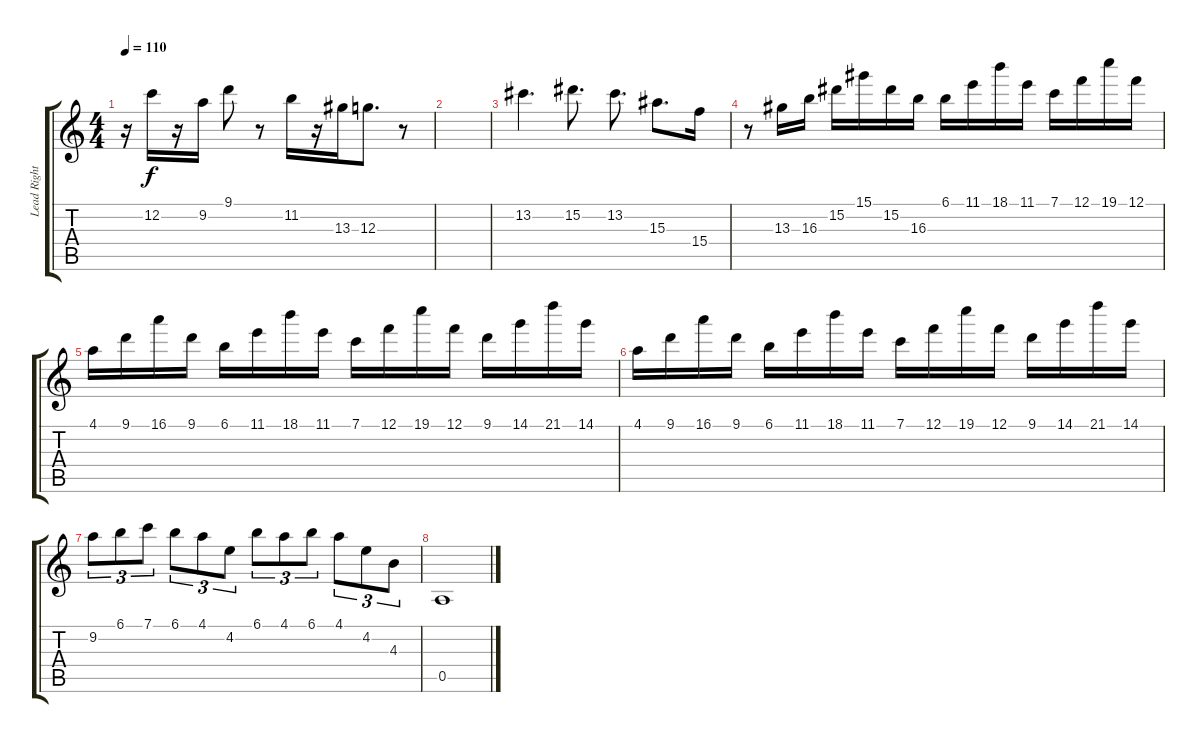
\track ("Lead Right" "Lead Right") {instrument overdrivenguitar}
\staff {score tabs}
\tuning (F4 C4 G3 D3 A2 E2) {hide}
\ts (4 4)
\tempo 110
\clef g2
\ks c
r.16{dy f} 12.2.16 r.16 9.2.16 9.1.8 r.8 11.2.16 r.16 13.3.16 12.3.8{d} r.8 |
|
13.2.4{d} 15.2.8{d} 13.2.8{d} 15.3.8{d} 15.4.16 |
r.8 13.3.16 16.3.16 15.2.16 15.1.16 15.2.16 16.3.16 6.1.16 11.1.16 18.1.16 11.1.16 7.1.16 12.1.16 19.1.16 12.1.16 |
4.1.16 9.1.16 16.1.16 9.1.16 6.1.16 11.1.16 18.1.16 11.1.16 7.1.16 12.1.16 19.1.16 12.1.16 9.1.16 14.1.16 21.1.16 14.1.16 |
4.1.16 9.1.16 16.1.16 9.1.16 6.1.16 11.1.16 18.1.16 11.1.16 7.1.16 12.1.16 19.1.16 12.1.16 9.1.16 14.1.16 21.1.16 14.1.16 |
9.2.8{tu (3 2)} 6.1.8{tu (3 2)} 7.1.8{tu (3 2)} 6.1.8{tu (3 2)} 4.1.8{tu (3 2)} 4.2.8{tu (3 2)} 6.1.8{tu (3 2)} 4.1.8{tu (3 2)} 6.1.8{tu (3 2)} 4.1.8{tu (3 2)} 4.2.8{tu (3 2)} 4.3.8{tu (3 2)} |
0.5.1
